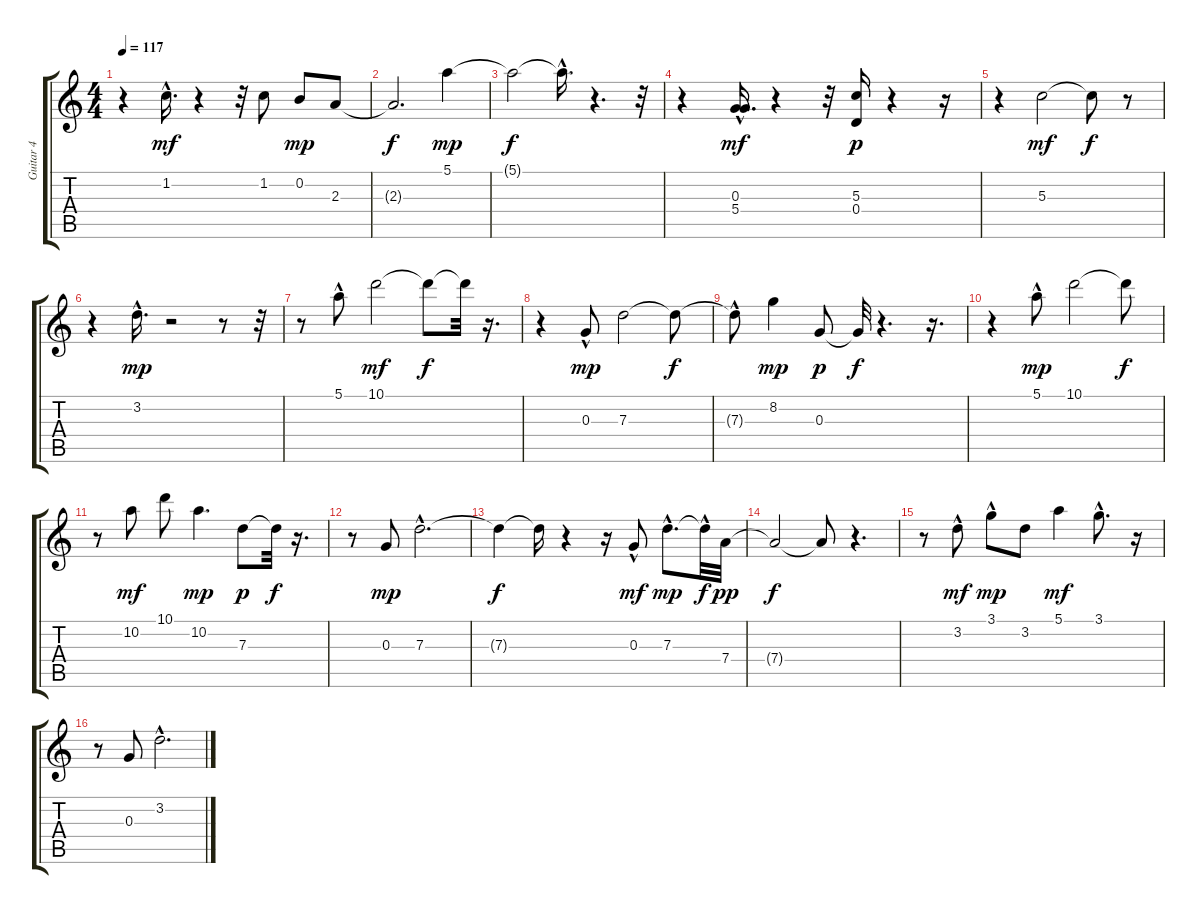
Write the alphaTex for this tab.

\track ("Guitar 4" "Guitar 4") {instrument distortionguitar}
\staff {score tabs}
\tuning (E4 B3 G3 D3 A2 E2) {hide}
\ts (4 4)
\tempo 117
\clef g2
\ks c
r.4{dy mf} 1.2{hac}.16{d} r.4 r.32 1.2.8 0.2.8{dy mp} 2.3.8 |
2.3{t}.2{d dy f} 5.1.4{dy mp} |
5.1{t}.2{dy f} 5.1{hac t}.16{d} r.4{d} r.32 |
r.4 (0.3{hac} 5.4{hac}).16{d dy mf} r.4 r.32 (5.3 0.4).16{dy p} r.4 r.16 |
r.4 5.3.2{dy mf} 5.3{t}.8{dy f} r.8 |
r.4 3.2{hac}.16{d dy mp} r.2 r.8 r.32 |
r.8 5.1{hac}.8 10.1.2{dy mf} 10.1{t}.8{dy f} 10.1{t}.32 r.16{d} |
r.4 0.3{hac}.8{dy mp} 7.3.2 7.3{t}.8{dy f} |
7.3{hac t}.8 8.2.4{dy mp} 0.3.8{dy p} 0.3{t}.32{dy f} r.4{d} r.16{d} |
r.4 5.1{hac}.8{dy mp} 10.1.2 10.1{t}.8{dy f} |
r.8 10.2.8{dy mf} 10.1.8 10.2.4{d dy mp} 7.3.8{dy p} 7.3{t}.32{dy f} r.16{d} |
r.8 0.3.8{dy mp} 7.3{hac}.2{d} |
7.3{t}.4{dy f} 7.3{t}.16 r.4 r.16 0.3{hac}.8{dy mf} 7.3{hac}.8{d dy mp} 7.3{hac t}.32{dy f} 7.4.32{dy pp} |
7.4{t}.2{dy f} 7.4{t}.8 r.4{d} |
r.8 3.2{hac}.8{dy mf} 3.1{hac}.8{dy mp} 3.2.8 5.1.4{dy mf} 3.1{hac}.8{d} r.16 |
r.8 0.3.8 3.2{hac}.2{d}
